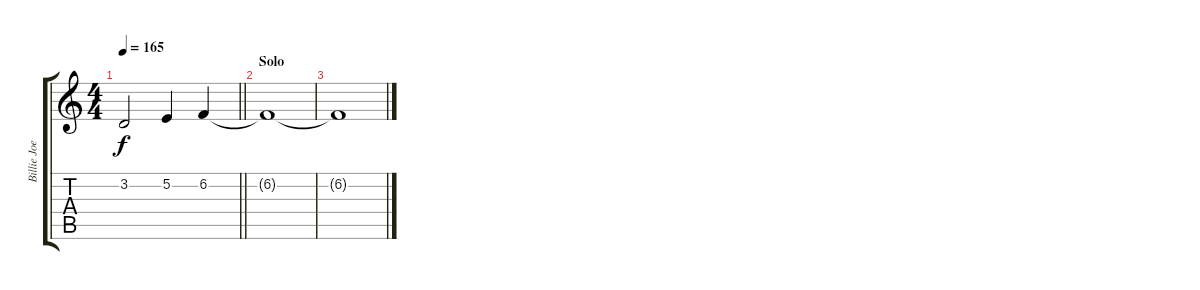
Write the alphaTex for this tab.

\track ("Billie Joe Armstrong - Vocals" "Billie Joe") {instrument altosax}
\staff {score tabs}
\tuning (E4 B3 G3 D3 A2 E2) {hide}
\ts (4 4)
\tempo 165
\clef g2
\barLineRight lightlight
\ks c
3.2.2{dy f} 5.2.4 6.2.4 |
\section ("" "Solo")
6.2{t}.1 |
6.2{t}.1
